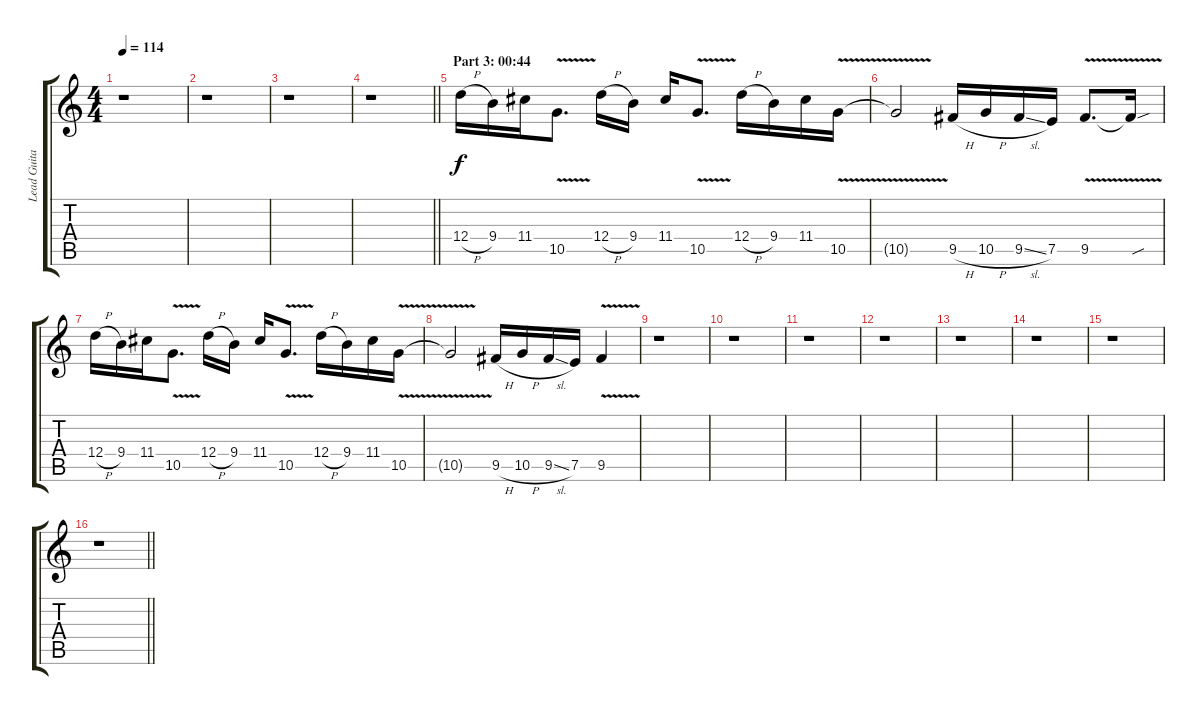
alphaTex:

\track ("Lead Guitar 2 (Distortion)" "Lead Guita") {instrument overdrivenguitar}
\staff {score tabs}
\tuning (E4 B3 G3 D3 A2 D2) {hide}
\ts (4 4)
\tempo 114
\clef g2
\ks c
r.1{dy f} |
r.1 |
r.1 |
\barLineRight lightlight
r.1 |
\section ("" "Part 3: 00:44")
12.4{h}.16 9.4.16 11.4.16 10.5{v}.8{d} 12.4{h}.16 9.4.16 11.4.16 10.5{v}.8{d} 12.4{h}.16 9.4.16 11.4.16 10.5{v}.16 |
10.5{t}.2 9.5{h}.16 10.5{h}.16 9.5{sl}.16 7.5.16 9.5{v}.8{d} 9.5{sou t}.16 |
12.4{h}.16 9.4.16 11.4.16 10.5{v}.8{d} 12.4{h}.16 9.4.16 11.4.16 10.5{v}.8{d} 12.4{h}.16 9.4.16 11.4.16 10.5{v}.16 |
10.5{t}.2 9.5{h}.16 10.5{h}.16 9.5{sl}.16 7.5.16 9.5{v}.4 |
r.1 |
r.1 |
r.1 |
r.1 |
r.1 |
r.1 |
r.1 |
\barLineRight lightlight
r.1
